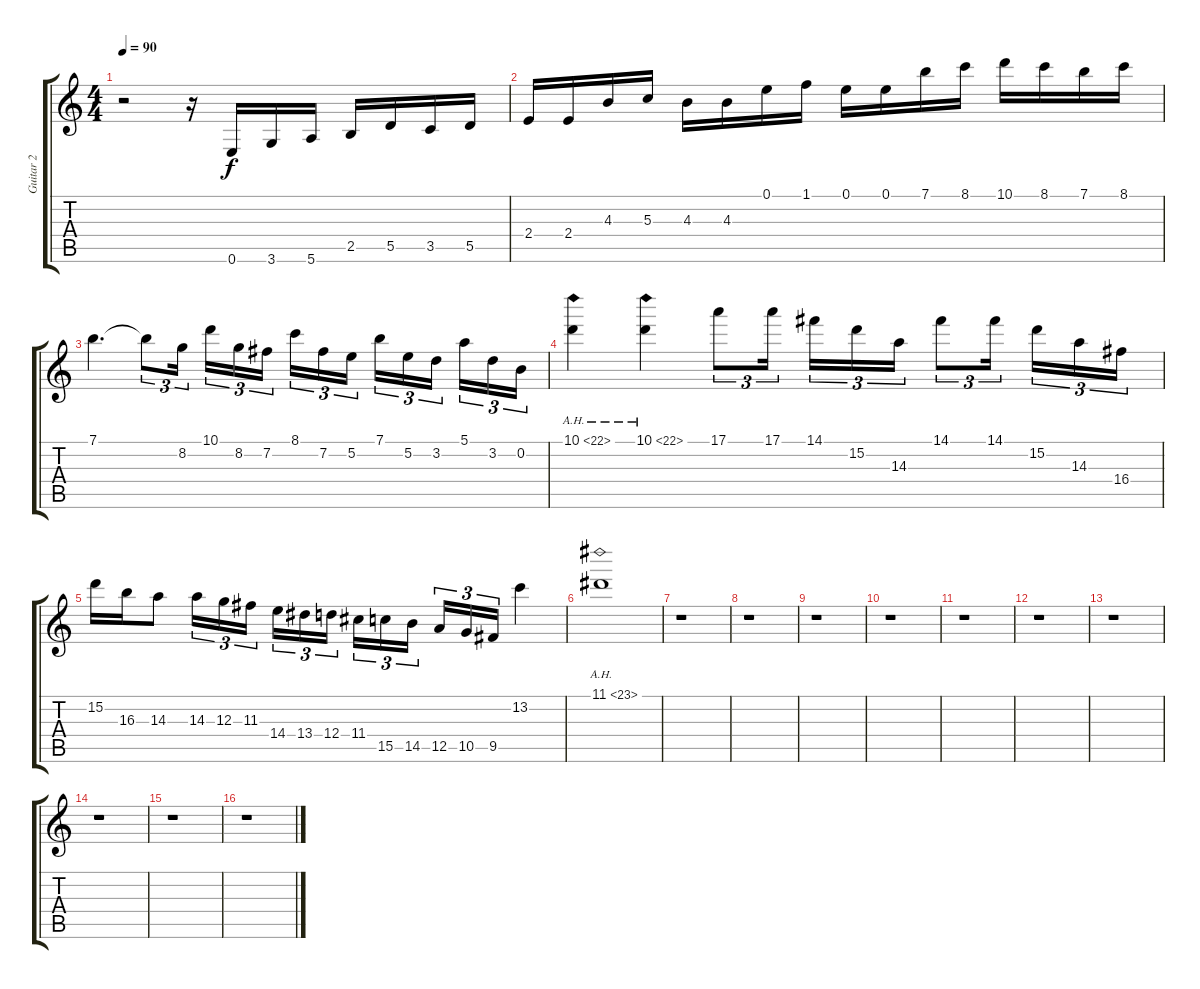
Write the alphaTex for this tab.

\track ("Guitar 2" "Guitar 2") {instrument distortionguitar}
\staff {score tabs}
\tuning (E4 B3 G3 D3 A2 E2) {hide}
\ts (4 4)
\tempo 90
\clef g2
\ks c
r.2{dy f} r.16 0.6.16 3.6.16 5.6.16 2.5.16 5.5.16 3.5.16 5.5.16 |
2.4.16 2.4.16 4.3.16 5.3.16 4.3.16 4.3.16 0.1.16 1.1.16 0.1.16 0.1.16 7.1.16 8.1.16 10.1.16 8.1.16 7.1.16 8.1.16 |
7.1.4{d} 7.1{t}.8{tu (3 2)} 8.2.16{tu (3 2)} 10.1.16{tu (3 2)} 8.2.16{tu (3 2)} 7.2.16{tu (3 2) beam splitsecondary} 8.1.16{tu (3 2)} 7.2.16{tu (3 2)} 5.2.16{tu (3 2)} 7.1.16{tu (3 2)} 5.2.16{tu (3 2)} 3.2.16{tu (3 2) beam splitsecondary} 5.1.16{tu (3 2)} 3.2.16{tu (3 2)} 0.2.16{tu (3 2)} |
10.1{ah 12}.4 10.1{ah 12}.4 17.1.8{tu (3 2)} 17.1.16{tu (3 2) beam splitsecondary} 14.1.16{tu (3 2)} 15.2.16{tu (3 2)} 14.3.16{tu (3 2)} 14.1.8{tu (3 2)} 14.1.16{tu (3 2) beam splitsecondary} 15.2.16{tu (3 2)} 14.3.16{tu (3 2)} 16.4.16{tu (3 2)} |
15.2.16 16.3.16 14.3.8 14.3.16{tu (3 2)} 12.3.16{tu (3 2)} 11.3.16{tu (3 2) beam splitsecondary} 14.4.16{tu (3 2)} 13.4.16{tu (3 2)} 12.4.16{tu (3 2)} 11.4.16{tu (3 2)} 15.5.16{tu (3 2)} 14.5.16{tu (3 2) beam splitsecondary} 12.5.16{tu (3 2)} 10.5.16{tu (3 2)} 9.5.16{tu (3 2)} 13.2.4 |
11.1{ah 12}.1 |
r.1 |
r.1 |
r.1 |
r.1 |
r.1 |
r.1 |
r.1 |
r.1 |
r.1 |
r.1
